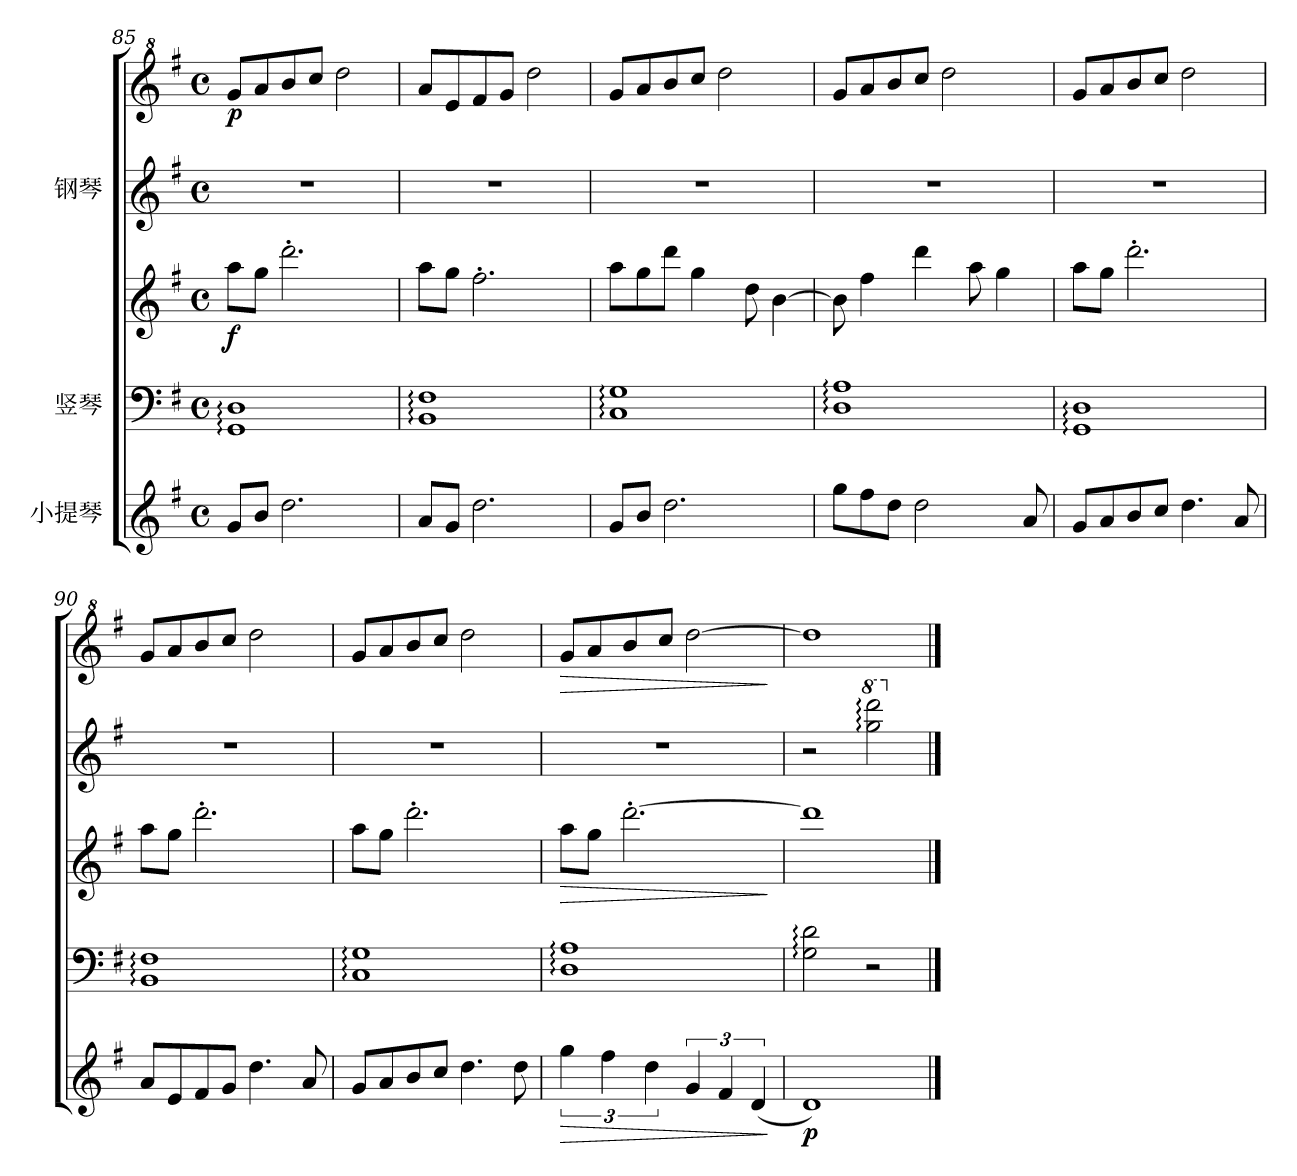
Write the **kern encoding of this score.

**kern	**dynam	**kern	**kern	**dynam	**kern	**kern	**dynam
*part3	*part3	*part2	*part2	*part2	*part1	*part1	*part1
*staff5	*staff5	*staff4	*staff3	*staff3/4	*staff2	*staff1	*staff1/2
*I"小提琴	*	*I"竖琴	*	*	*I"钢琴	*	*
*clefG2	*	*clefF4	*clefG2	*	*clefG2	*clefG^2	*
*k[f#]	*	*k[f#]	*k[f#]	*	*k[f#]	*k[f#]	*
*M4/4	*	*M4/4	*M4/4	*	*M4/4	*M4/4	*
*met(c)	*	*met(c)	*met(c)	*	*met(c)	*met(c)	*
=85	=85	=85	=85	=85	=85	=85	=85
!	!	!	!	!LO:DY:b	!	!	!LO:DY:b
8g/L	.	1GG: 1D:	8aa\L	f	1r	8gg/L	p
8b/J	.	.	8gg\J	.	.	8aa/	.
2.dd\	.	.	2.ddd'\	.	.	8bb/	.
.	.	.	.	.	.	8ccc/J	.
.	.	.	.	.	.	2ddd\	.
=86	=86	=86	=86	=86	=86	=86	=86
8a/L	.	1BB: 1F#:	8aa\L	.	1r	8aa/L	.
8g/J	.	.	8gg\J	.	.	8ee/	.
2.dd\	.	.	2.ff#'\	.	.	8ff#/	.
.	.	.	.	.	.	8gg/J	.
.	.	.	.	.	.	2ddd\	.
=87	=87	=87	=87	=87	=87	=87	=87
8g/L	.	1C: 1G:	8aa\L	.	1r	8gg/L	.
8b/J	.	.	8gg\	.	.	8aa/	.
2.dd\	.	.	8ddd\J	.	.	8bb/	.
.	.	.	4gg\	.	.	8ccc/J	.
.	.	.	.	.	.	2ddd\	.
.	.	.	8dd\	.	.	.	.
.	.	.	[4b\	.	.	.	.
=88	=88	=88	=88	=88	=88	=88	=88
8gg\L	.	1D: 1A:	8b\]	.	1r	8gg/L	.
8ff#\	.	.	4ff#\	.	.	8aa/	.
8dd\J	.	.	.	.	.	8bb/	.
2dd\	.	.	4ddd\	.	.	8ccc/J	.
.	.	.	.	.	.	2ddd\	.
.	.	.	8aa\	.	.	.	.
.	.	.	4gg\	.	.	.	.
8a/	.	.	.	.	.	.	.
!!LO:PB:g=z
=89	=89	=89	=89	=89	=89	=89	=89
8g/L	.	1GG: 1D:	8aa\L	.	1r	8gg/L	.
8a/	.	.	8gg\J	.	.	8aa/	.
8b/	.	.	2.ddd'\	.	.	8bb/	.
8cc/J	.	.	.	.	.	8ccc/J	.
4.dd\	.	.	.	.	.	2ddd\	.
8a/	.	.	.	.	.	.	.
=90	=90	=90	=90	=90	=90	=90	=90
8a/L	.	1BB: 1F#:	8aa\L	.	1r	8gg/L	.
8e/	.	.	8gg\J	.	.	8aa/	.
8f#/	.	.	2.ddd'\	.	.	8bb/	.
8g/J	.	.	.	.	.	8ccc/J	.
4.dd\	.	.	.	.	.	2ddd\	.
8a/	.	.	.	.	.	.	.
=91	=91	=91	=91	=91	=91	=91	=91
8g/L	.	1C: 1G:	8aa\L	.	1r	8gg/L	.
8a/	.	.	8gg\J	.	.	8aa/	.
8b/	.	.	2.ddd'\	.	.	8bb/	.
8cc/J	.	.	.	.	.	8ccc/J	.
4.dd\	.	.	.	.	.	2ddd\	.
8dd\	.	.	.	.	.	.	.
=92	=92	=92	=92	=92	=92	=92	=92
!	!LO:HP:b	!	!	!LO:HP:b	!	!	!LO:HP:b
6gg\	>	1D: 1A:	8aa\L	>	1r	8gg/L	>
.	.	.	8gg\J	.	.	8aa/	.
6ff#\	.	.	.	.	.	.	.
.	.	.	[2.ddd'\	.	.	8bb/	.
6dd\	.	.	.	.	.	.	.
.	.	.	.	.	.	8ccc/J	.
6g/	.	.	.	.	.	[2ddd\	.
6f#/	.	.	.	.	.	.	.
(<6d/	.	.	.	.	.	.	.
.	]	.	.	]	.	.	]
=93	=93	=93	=93	=93	=93	=93	=93
!	!LO:DY:b	!	!	!	!	!	!
1d)	p	2G\: 2d\:	1ddd]	.	2r	1ddd]	.
*	*	*	*	*	*8va	*	*
.	.	2r	.	.	2ggg\: 2dddd\:	.	.
*	*	*	*	*	*X8va	*	*
==	==	==	==	==	==	==	==
*-	*-	*-	*-	*-	*-	*-	*-
